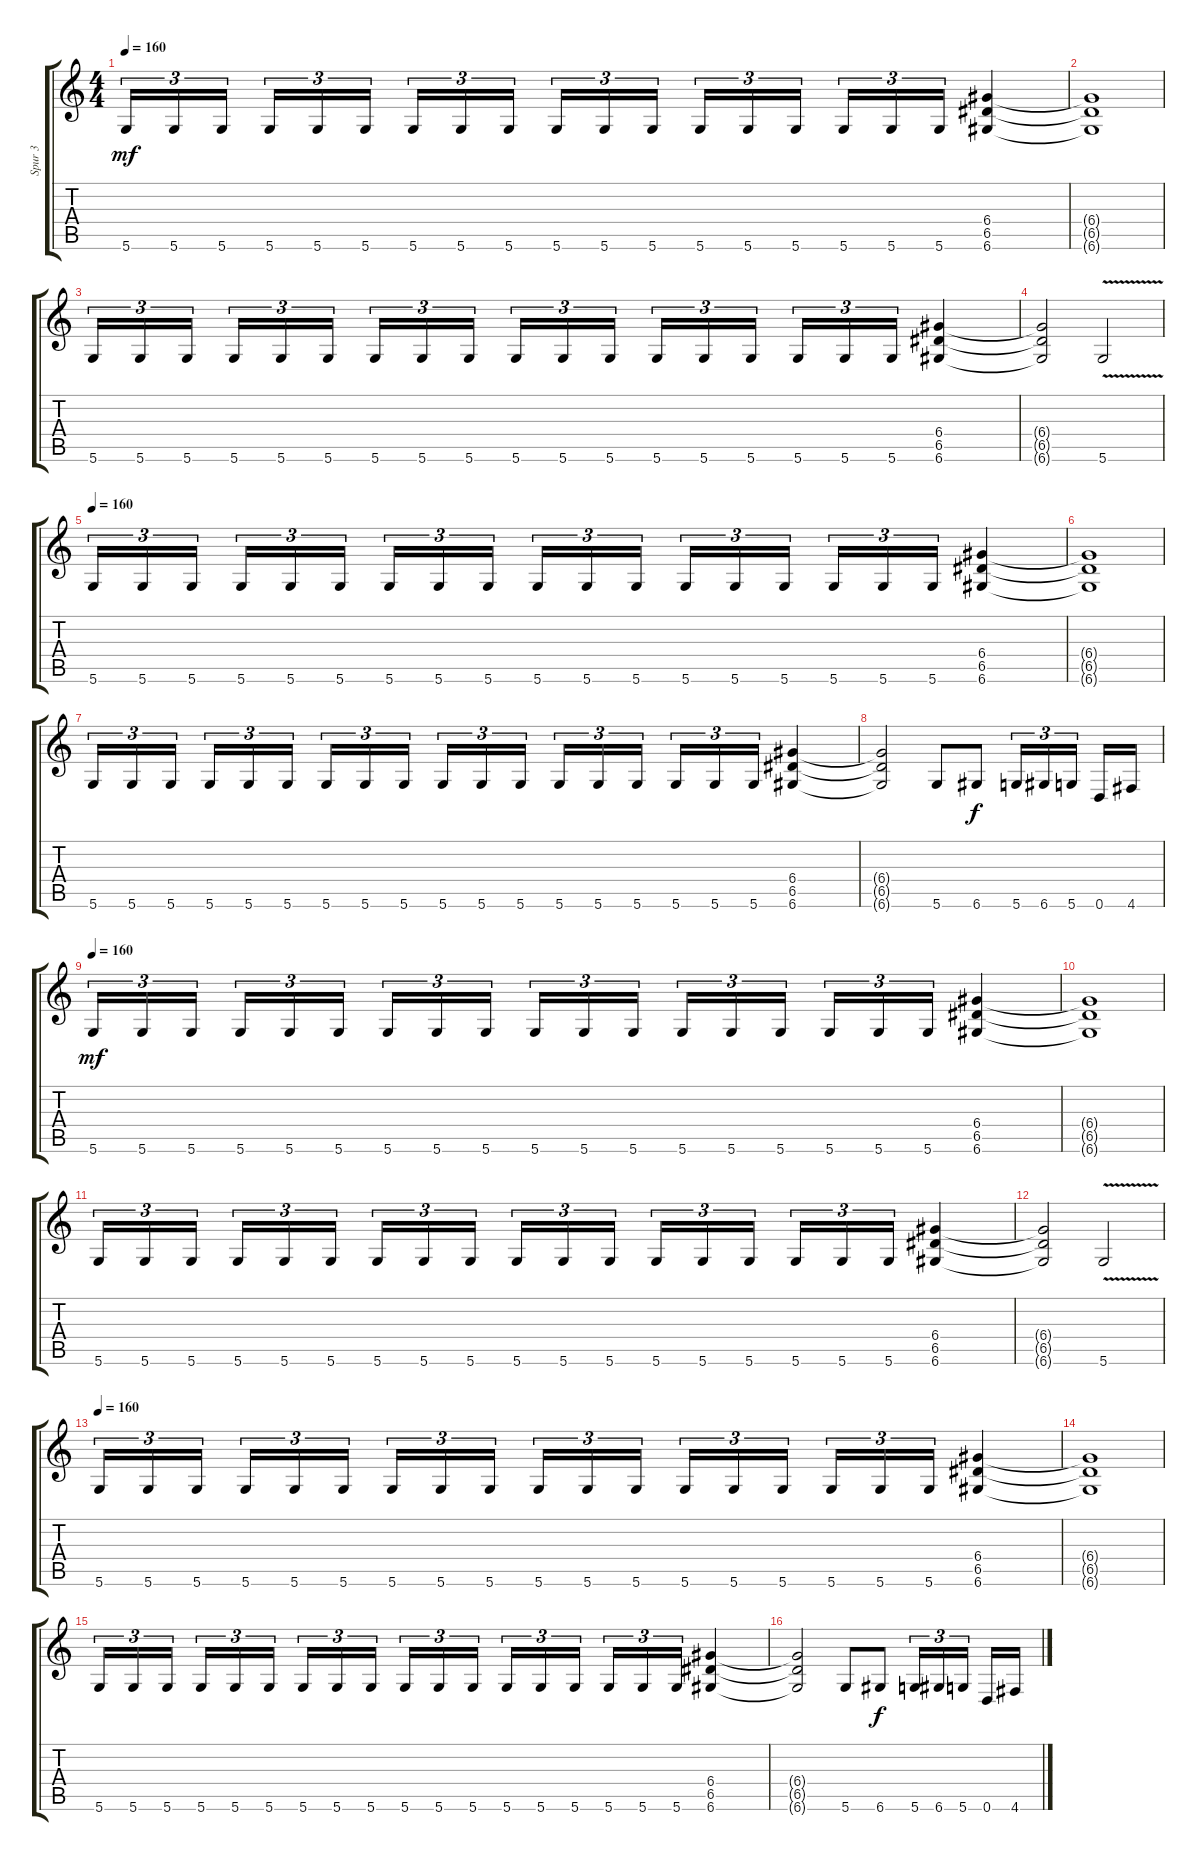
\track ("Spur 3" "Spur 3") {instrument overdrivenguitar}
\staff {score tabs}
\tuning (E4 B3 G3 D3 A2 D2) {hide}
\ts (4 4)
\tempo 160
\clef g2
\ks c
5.6.16{tu (3 2) dy mf} 5.6.16{tu (3 2)} 5.6.16{tu (3 2) beam splitsecondary} 5.6.16{tu (3 2)} 5.6.16{tu (3 2)} 5.6.16{tu (3 2)} 5.6.16{tu (3 2)} 5.6.16{tu (3 2)} 5.6.16{tu (3 2) beam splitsecondary} 5.6.16{tu (3 2)} 5.6.16{tu (3 2)} 5.6.16{tu (3 2)} 5.6.16{tu (3 2)} 5.6.16{tu (3 2)} 5.6.16{tu (3 2) beam splitsecondary} 5.6.16{tu (3 2)} 5.6.16{tu (3 2)} 5.6.16{tu (3 2)} (6.4 6.5 6.6).4 |
(6.4{t} 6.5{t} 6.6{t}).1 |
5.6.16{tu (3 2)} 5.6.16{tu (3 2)} 5.6.16{tu (3 2) beam splitsecondary} 5.6.16{tu (3 2)} 5.6.16{tu (3 2)} 5.6.16{tu (3 2)} 5.6.16{tu (3 2)} 5.6.16{tu (3 2)} 5.6.16{tu (3 2) beam splitsecondary} 5.6.16{tu (3 2)} 5.6.16{tu (3 2)} 5.6.16{tu (3 2)} 5.6.16{tu (3 2)} 5.6.16{tu (3 2)} 5.6.16{tu (3 2) beam splitsecondary} 5.6.16{tu (3 2)} 5.6.16{tu (3 2)} 5.6.16{tu (3 2)} (6.4 6.5 6.6).4 |
(6.4{t} 6.5{t} 6.6{t}).2 5.6{v}.2 |
\tempo 160
5.6.16{tu (3 2)} 5.6.16{tu (3 2)} 5.6.16{tu (3 2) beam splitsecondary} 5.6.16{tu (3 2)} 5.6.16{tu (3 2)} 5.6.16{tu (3 2)} 5.6.16{tu (3 2)} 5.6.16{tu (3 2)} 5.6.16{tu (3 2) beam splitsecondary} 5.6.16{tu (3 2)} 5.6.16{tu (3 2)} 5.6.16{tu (3 2)} 5.6.16{tu (3 2)} 5.6.16{tu (3 2)} 5.6.16{tu (3 2) beam splitsecondary} 5.6.16{tu (3 2)} 5.6.16{tu (3 2)} 5.6.16{tu (3 2)} (6.4 6.5 6.6).4 |
(6.4{t} 6.5{t} 6.6{t}).1 |
5.6.16{tu (3 2)} 5.6.16{tu (3 2)} 5.6.16{tu (3 2) beam splitsecondary} 5.6.16{tu (3 2)} 5.6.16{tu (3 2)} 5.6.16{tu (3 2)} 5.6.16{tu (3 2)} 5.6.16{tu (3 2)} 5.6.16{tu (3 2) beam splitsecondary} 5.6.16{tu (3 2)} 5.6.16{tu (3 2)} 5.6.16{tu (3 2)} 5.6.16{tu (3 2)} 5.6.16{tu (3 2)} 5.6.16{tu (3 2) beam splitsecondary} 5.6.16{tu (3 2)} 5.6.16{tu (3 2)} 5.6.16{tu (3 2)} (6.4 6.5 6.6).4 |
(6.4{t} 6.5{t} 6.6{t}).2 5.6.8 6.6.8{dy f} 5.6.16{tu (3 2)} 6.6.16{tu (3 2)} 5.6.16{tu (3 2) beam splitsecondary} 0.6.16 4.6.16 |
\tempo 160
5.6.16{tu (3 2) dy mf} 5.6.16{tu (3 2)} 5.6.16{tu (3 2) beam splitsecondary} 5.6.16{tu (3 2)} 5.6.16{tu (3 2)} 5.6.16{tu (3 2)} 5.6.16{tu (3 2)} 5.6.16{tu (3 2)} 5.6.16{tu (3 2) beam splitsecondary} 5.6.16{tu (3 2)} 5.6.16{tu (3 2)} 5.6.16{tu (3 2)} 5.6.16{tu (3 2)} 5.6.16{tu (3 2)} 5.6.16{tu (3 2) beam splitsecondary} 5.6.16{tu (3 2)} 5.6.16{tu (3 2)} 5.6.16{tu (3 2)} (6.4 6.5 6.6).4 |
(6.4{t} 6.5{t} 6.6{t}).1 |
5.6.16{tu (3 2)} 5.6.16{tu (3 2)} 5.6.16{tu (3 2) beam splitsecondary} 5.6.16{tu (3 2)} 5.6.16{tu (3 2)} 5.6.16{tu (3 2)} 5.6.16{tu (3 2)} 5.6.16{tu (3 2)} 5.6.16{tu (3 2) beam splitsecondary} 5.6.16{tu (3 2)} 5.6.16{tu (3 2)} 5.6.16{tu (3 2)} 5.6.16{tu (3 2)} 5.6.16{tu (3 2)} 5.6.16{tu (3 2) beam splitsecondary} 5.6.16{tu (3 2)} 5.6.16{tu (3 2)} 5.6.16{tu (3 2)} (6.4 6.5 6.6).4 |
(6.4{t} 6.5{t} 6.6{t}).2 5.6{v}.2 |
\tempo 160
5.6.16{tu (3 2)} 5.6.16{tu (3 2)} 5.6.16{tu (3 2) beam splitsecondary} 5.6.16{tu (3 2)} 5.6.16{tu (3 2)} 5.6.16{tu (3 2)} 5.6.16{tu (3 2)} 5.6.16{tu (3 2)} 5.6.16{tu (3 2) beam splitsecondary} 5.6.16{tu (3 2)} 5.6.16{tu (3 2)} 5.6.16{tu (3 2)} 5.6.16{tu (3 2)} 5.6.16{tu (3 2)} 5.6.16{tu (3 2) beam splitsecondary} 5.6.16{tu (3 2)} 5.6.16{tu (3 2)} 5.6.16{tu (3 2)} (6.4 6.5 6.6).4 |
(6.4{t} 6.5{t} 6.6{t}).1 |
5.6.16{tu (3 2)} 5.6.16{tu (3 2)} 5.6.16{tu (3 2) beam splitsecondary} 5.6.16{tu (3 2)} 5.6.16{tu (3 2)} 5.6.16{tu (3 2)} 5.6.16{tu (3 2)} 5.6.16{tu (3 2)} 5.6.16{tu (3 2) beam splitsecondary} 5.6.16{tu (3 2)} 5.6.16{tu (3 2)} 5.6.16{tu (3 2)} 5.6.16{tu (3 2)} 5.6.16{tu (3 2)} 5.6.16{tu (3 2) beam splitsecondary} 5.6.16{tu (3 2)} 5.6.16{tu (3 2)} 5.6.16{tu (3 2)} (6.4 6.5 6.6).4 |
(6.4{t} 6.5{t} 6.6{t}).2 5.6.8 6.6.8{dy f} 5.6.16{tu (3 2)} 6.6.16{tu (3 2)} 5.6.16{tu (3 2) beam splitsecondary} 0.6.16 4.6.16
